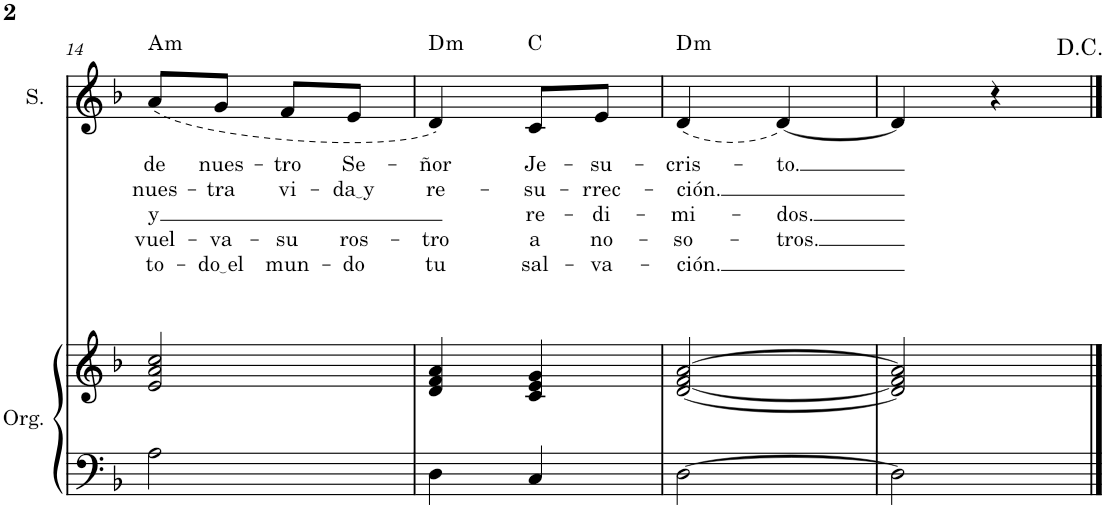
**kern	**kern	**kern	**text	**text	**text	**text	**text	**harte
*part2	*part2	*part1	*part1	*part1	*part1	*part1	*part1	*part1
*staff3	*staff2	*staff1	*staff1	*staff1	*staff1	*staff1	*staff1	*
*I"Órgano	*	*I"Soprano	*	*	*	*	*	*
*	*	*I'S.	*	*	*	*	*	*
!!LO:PB:g=z
*clefF4	*clefG2	*clefG2	*	*	*	*	*	*
*k[b-]	*k[b-]	*k[b-]	*	*	*	*	*	*
*M2/4	*M2/4	*M2/4	*	*	*	*	*	*
=14	=14	=14	=14	=14	=14	=14	=14	=14
!	!	!	!LO:LY:b	!LO:LY:b	!LO:LY:b	!LO:LY:b	!LO:LY:b	!LO:H:kt=m
2A\	2e/ 2a/ 2cc/	(8a/L	de	nues-	y	vuel-	to-	A:min
!	!	!	!LO:LY:b	!LO:LY:b	!	!LO:LY:b	!LO:LY:b	!
.	.	8g/J	nues-	-tra	.	-va-	do el	.
!	!	!	!LO:LY:b	!LO:LY:b	!	!LO:LY:b	!LO:LY:b	!
.	.	8f/L	-tro	vi-	.	-su	mun-	.
!	!	!	!LO:LY:b	!LO:LY:b	!	!LO:LY:b	!LO:LY:b	!
.	.	8e/J	Se-	da y	.	ros-	-do	.
=15	=15	=15	=15	=15	=15	=15	=15	=15
!	!	!	!LO:LY:b	!LO:LY:b	!	!LO:LY:b	!LO:LY:b	!LO:H:kt=m
4D\	4d/ 4f/ 4a/	4d/)	-ñor	re-	.	-tro	tu	D:min
!	!	!	!LO:LY:b	!LO:LY:b	!LO:LY:b	!LO:LY:b	!LO:LY:b	!
4C/	4c/ 4e/ 4g/	8c/L	Je-	-su-	re-	a	sal-	C:maj
!	!	!	!LO:LY:b	!LO:LY:b	!LO:LY:b	!LO:LY:b	!LO:LY:b	!
.	.	8e/J	-su-	-rrec-	-di-	no-	-va-	.
=16	=16	=16	=16	=16	=16	=16	=16	=16
!	!	!	!LO:LY:b	!LO:LY:b	!LO:LY:b	!LO:LY:b	!LO:LY:b	!LO:H:kt=m
[2D\	[2d/ [2f/ [2a/	(4d/	-cris-	-ción.	-mi-	-so-	-ción.	D:min
!	!	!	!LO:LY:b	!	!LO:LY:b	!LO:LY:b	!	!
.	.	[4d/)	-to.	.	-dos.	-tros.	.	.
=17	=17	=17	=17	=17	=17	=17	=17	=17
2D\]	2d/] 2f/] 2a/]	4d/]	.	.	.	.	.	.
.	.	4r	.	.	.	.	.	.
==	==	==	==	==	==	==	==	==
*-	*-	*-	*-	*-	*-	*-	*-	*-
